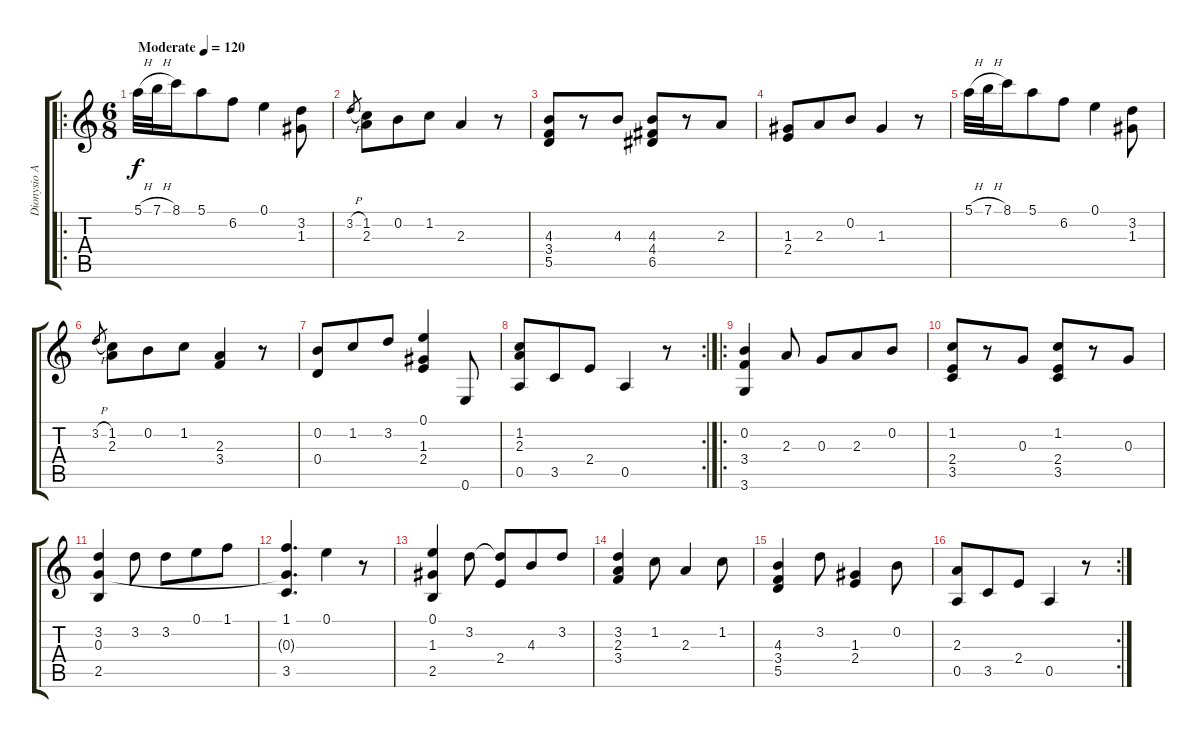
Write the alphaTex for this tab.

\track ("Dionysio Aguado" "Dionysio A") {instrument acousticguitarnylon}
\staff {score tabs}
\tuning (E4 B3 G3 D3 A2 E2) {hide}
\ro
\ts (6 8)
\tempo (120 "Moderate")
\clef g2
\ks c
5.1{h}.32{dy f instrument acousticguitarnylon} 7.1{h}.32 8.1.16 5.1.8 6.2.8 0.1.4 (3.2 1.3).8 |
3.2{h}.8{gr} (1.2 2.3).8 0.2.8 1.2.8 2.3.4 r.8 |
(4.3 3.4 5.5).8 r.8 4.3.8 (4.3 4.4 6.5).8 r.8 2.3.8 |
(1.3 2.4).8 2.3.8 0.2.8 1.3.4 r.8 |
5.1{h}.32 7.1{h}.32 8.1.16 5.1.8 6.2.8 0.1.4 (3.2 1.3).8 |
3.2{h}.8{gr} (1.2 2.3).8 0.2.8 1.2.8 (2.3 3.4).4 r.8 |
(0.2 0.4).8 1.2.8 3.2.8 (0.1 1.3 2.4).4 0.6.8 |
\rc 2
(1.2 2.3 0.5).8 3.5.8 2.4.8 0.5.4 r.8 |
\ro
(0.2 3.4 3.6).4 2.3.8 0.3.8 2.3.8 0.2.8 |
(1.2 2.4 3.5).8 r.8 0.3.8 (1.2 2.4 3.5).8 r.8 0.3.8 |
(3.2 0.3 2.5).4 3.2.8 3.2.8 0.1.8 1.1.8 |
(1.1 0.3{t} 3.5).4{d} 0.1.4 r.8 |
(0.1 1.3 2.5).4 3.2.8 (3.2{t} 2.4).8 4.3.8 3.2.8 |
(3.2 2.3 3.4).4 1.2.8 2.3.4 1.2.8 |
(4.3 3.4 5.5).4 3.2.8 (1.3 2.4).4 0.2.8 |
\rc 2
(2.3 0.5).8 3.5.8 2.4.8 0.5.4 r.8
